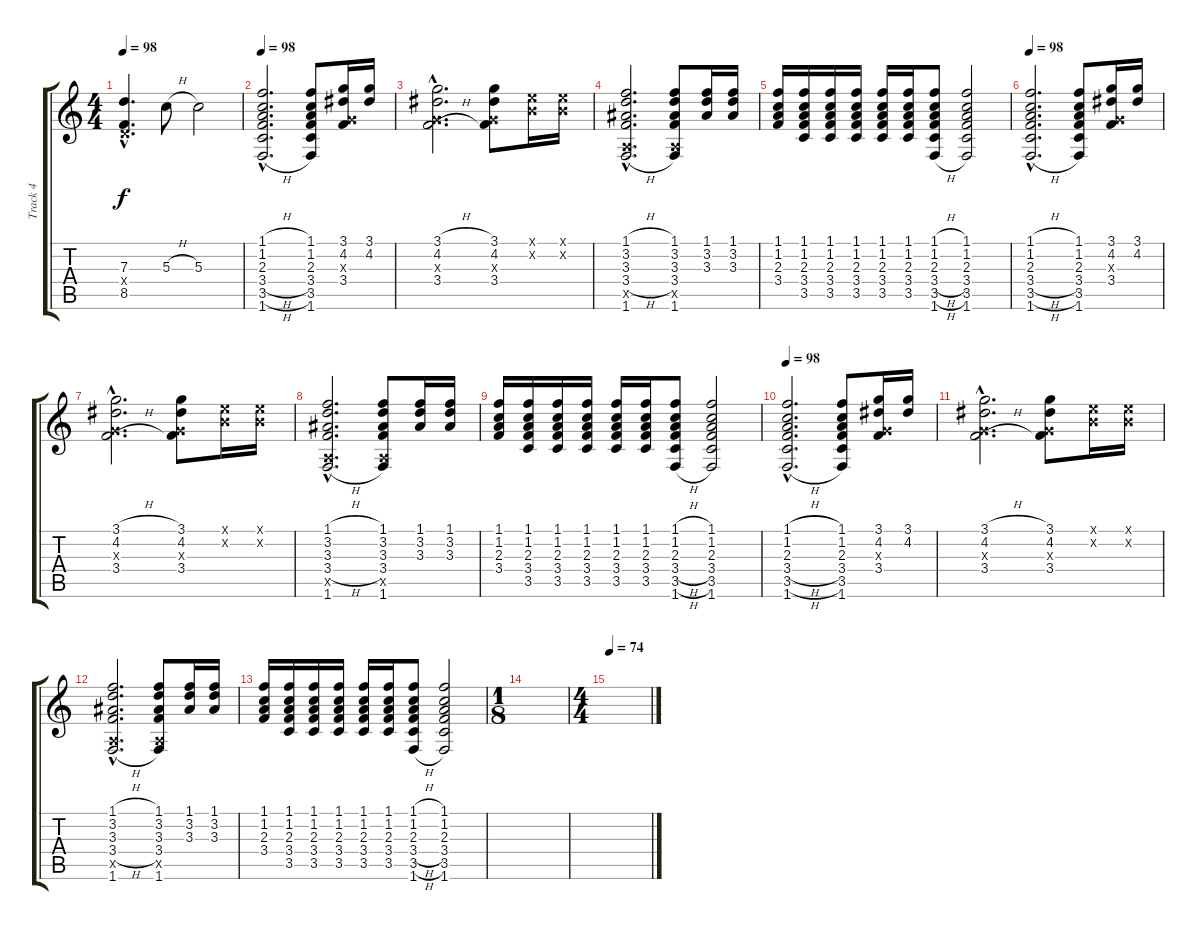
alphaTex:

\track ("Track 4" "Track 4") {instrument overdrivenguitar}
\staff {score tabs}
\tuning (E4 B3 G3 D3 A2 E2) {hide}
\ts (4 4)
\tempo 98
\clef g2
\ks c
(7.3{hac} 0.4{hac x} 8.5{hac}).4{d dy f} 5.3{h}.8 5.3.2 |
\tempo 98
(1.1{h hac} 1.2{h hac} 2.3{h hac} 3.4{h hac} 3.5{h hac} 1.6{h hac}).2{d} (1.1 1.2 2.3 3.4 3.5 1.6).8 (3.1 4.2 0.3{x} 3.4).16 (3.1 4.2).16 |
(3.1{h hac} 4.2{h hac} 0.3{hac x} 3.4{h hac}).2{d} (3.1 4.2 0.3{x} 3.4).8 (0.1{x} 0.2{x}).16 (0.1{x} 0.2{x}).16 |
(1.1{h hac} 3.2{h hac} 3.3{h hac} 3.4{h hac} 0.5{hac x} 1.6{h hac}).2{d} (1.1 3.2 3.3 3.4 0.5{x} 1.6).8 (1.1 3.2 3.3).16 (1.1 3.2 3.3).16 |
(1.1 1.2 2.3 3.4).16 (1.1 1.2 2.3 3.4 3.5).16 (1.1 1.2 2.3 3.4 3.5).16 (1.1 1.2 2.3 3.4 3.5).16 (1.1 1.2 2.3 3.4 3.5).16 (1.1 1.2 2.3 3.4 3.5).16 (1.1{h} 1.2{h} 2.3{h} 3.4{h} 3.5{h} 1.6{h}).8 (1.1 1.2 2.3 3.4 3.5 1.6).2 |
\tempo 98
(1.1{h hac} 1.2{h hac} 2.3{h hac} 3.4{h hac} 3.5{h hac} 1.6{h hac}).2{d} (1.1 1.2 2.3 3.4 3.5 1.6).8 (3.1 4.2 0.3{x} 3.4).16 (3.1 4.2).16 |
(3.1{h hac} 4.2{h hac} 0.3{hac x} 3.4{h hac}).2{d} (3.1 4.2 0.3{x} 3.4).8 (0.1{x} 0.2{x}).16 (0.1{x} 0.2{x}).16 |
(1.1{h hac} 3.2{h hac} 3.3{h hac} 3.4{h hac} 0.5{hac x} 1.6{h hac}).2{d} (1.1 3.2 3.3 3.4 0.5{x} 1.6).8 (1.1 3.2 3.3).16 (1.1 3.2 3.3).16 |
(1.1 1.2 2.3 3.4).16 (1.1 1.2 2.3 3.4 3.5).16 (1.1 1.2 2.3 3.4 3.5).16 (1.1 1.2 2.3 3.4 3.5).16 (1.1 1.2 2.3 3.4 3.5).16 (1.1 1.2 2.3 3.4 3.5).16 (1.1{h} 1.2{h} 2.3{h} 3.4{h} 3.5{h} 1.6{h}).8 (1.1 1.2 2.3 3.4 3.5 1.6).2 |
\tempo 98
(1.1{h hac} 1.2{h hac} 2.3{h hac} 3.4{h hac} 3.5{h hac} 1.6{h hac}).2{d} (1.1 1.2 2.3 3.4 3.5 1.6).8 (3.1 4.2 0.3{x} 3.4).16 (3.1 4.2).16 |
(3.1{h hac} 4.2{h hac} 0.3{hac x} 3.4{h hac}).2{d} (3.1 4.2 0.3{x} 3.4).8 (0.1{x} 0.2{x}).16 (0.1{x} 0.2{x}).16 |
(1.1{h hac} 3.2{h hac} 3.3{h hac} 3.4{h hac} 0.5{hac x} 1.6{h hac}).2{d} (1.1 3.2 3.3 3.4 0.5{x} 1.6).8 (1.1 3.2 3.3).16 (1.1 3.2 3.3).16 |
(1.1 1.2 2.3 3.4).16 (1.1 1.2 2.3 3.4 3.5).16 (1.1 1.2 2.3 3.4 3.5).16 (1.1 1.2 2.3 3.4 3.5).16 (1.1 1.2 2.3 3.4 3.5).16 (1.1 1.2 2.3 3.4 3.5).16 (1.1{h} 1.2{h} 2.3{h} 3.4{h} 3.5{h} 1.6{h}).8 (1.1 1.2 2.3 3.4 3.5 1.6).2 |
\ts (1 8)
|
\ts (4 4)
\tempo 74
